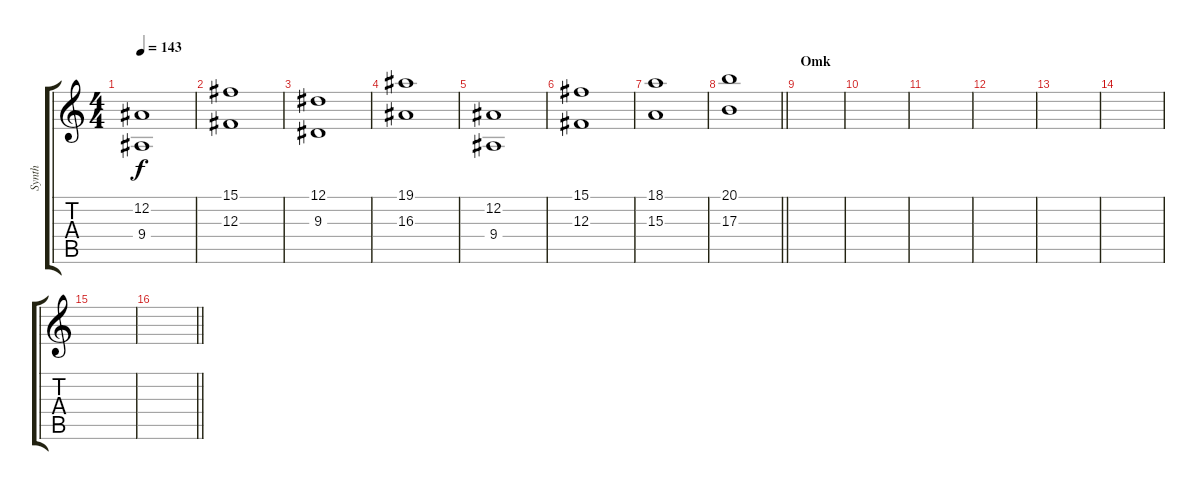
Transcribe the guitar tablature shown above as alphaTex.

\track ("Synth" "Synth") {instrument stringensemble1}
\staff {score tabs}
\tuning (Eb4 Bb3 Gb3 Db3 Ab2 Eb2) {hide}
\ts (4 4)
\tempo 143
\clef g2
\ks c
(12.2 9.4).1{dy f} |
(15.1 12.3).1 |
(12.1 9.3).1 |
(19.1 16.3).1 |
(12.2 9.4).1 |
(15.1 12.3).1 |
(18.1 15.3).1 |
\barLineRight lightlight
(20.1 17.3).1 |
\section ("" "Omk")
|
|
|
|
|
|
|
\barLineRight lightlight
